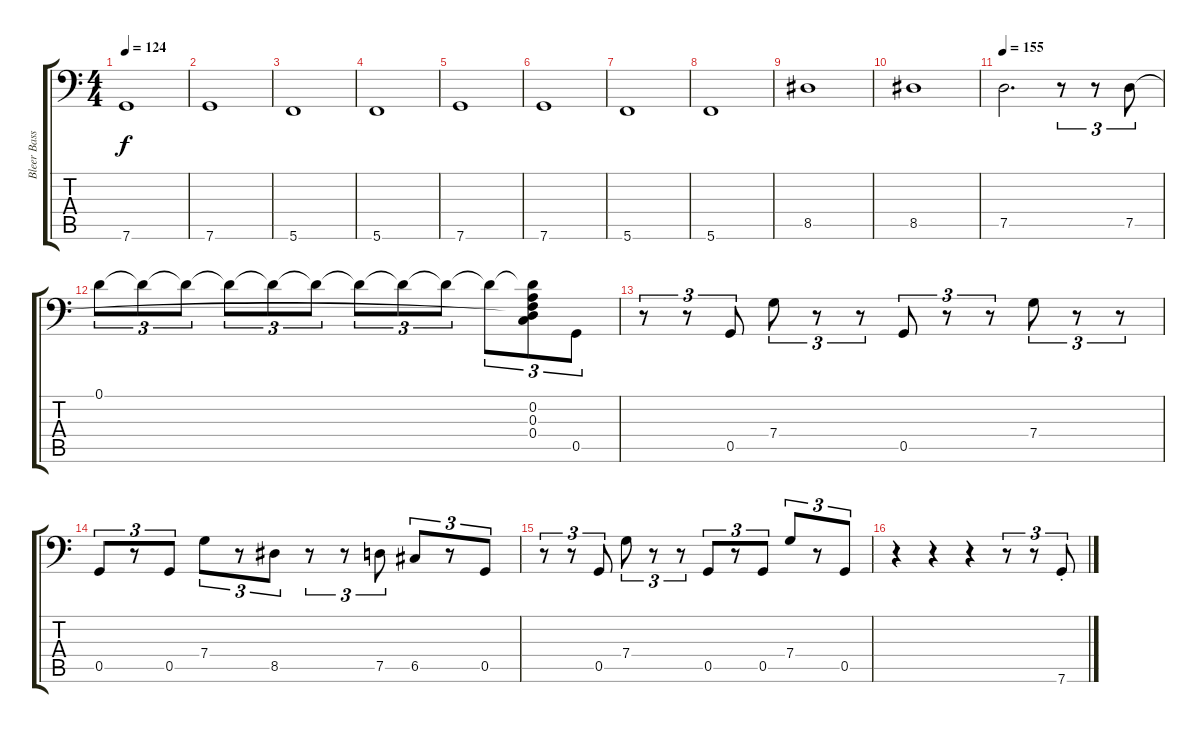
\track ("Bleer Bass" "Bleer Bass") {instrument electricbasspick}
\staff {score tabs}
\tuning (D3 A2 F2 C2 G1 C1) {hide}
\ts (4 4)
\tempo 124
\clef f4
\ks c
7.6.1{dy f} |
7.6.1 |
5.6.1 |
5.6.1 |
7.6.1 |
7.6.1 |
5.6.1 |
5.6.1 |
8.5.1 |
8.5.1 |
\tempo 155
7.5.2{d} r.8{tu (3 2)} r.8{tu (3 2)} 7.5.8{tu (3 2)} |
0.1.8{tu (3 2)} 0.1{t}.8{tu (3 2)} 0.1{t}.8{tu (3 2)} 0.1{t}.8{tu (3 2)} 0.1{t}.8{tu (3 2)} 0.1{t}.8{tu (3 2)} 0.1{t}.8{tu (3 2)} 0.1{t}.8{tu (3 2)} 0.1{t}.8{tu (3 2)} 0.1{t}.8{tu (3 2)} (0.1{t} 0.2 0.3 0.4 7.5{t}).8{tu (3 2)} 0.5.8{tu (3 2)} |
r.8{tu (3 2)} r.8{tu (3 2)} 0.5.8{tu (3 2)} 7.4.8{tu (3 2)} r.8{tu (3 2)} r.8{tu (3 2)} 0.5.8{tu (3 2)} r.8{tu (3 2)} r.8{tu (3 2)} 7.4.8{tu (3 2)} r.8{tu (3 2)} r.8{tu (3 2)} |
0.5.8{tu (3 2)} r.8{tu (3 2)} 0.5.8{tu (3 2)} 7.4.8{tu (3 2)} r.8{tu (3 2)} 8.5.8{tu (3 2)} r.8{tu (3 2)} r.8{tu (3 2)} 7.5.8{tu (3 2)} 6.5.8{tu (3 2)} r.8{tu (3 2)} 0.5.8{tu (3 2)} |
r.8{tu (3 2)} r.8{tu (3 2)} 0.5.8{tu (3 2)} 7.4.8{tu (3 2)} r.8{tu (3 2)} r.8{tu (3 2)} 0.5.8{tu (3 2)} r.8{tu (3 2)} 0.5.8{tu (3 2)} 7.4.8{tu (3 2)} r.8{tu (3 2)} 0.5.8{tu (3 2)} |
r.4 r.4 r.4 r.8{tu (3 2)} r.8{tu (3 2)} 7.6{st}.8{tu (3 2)}
